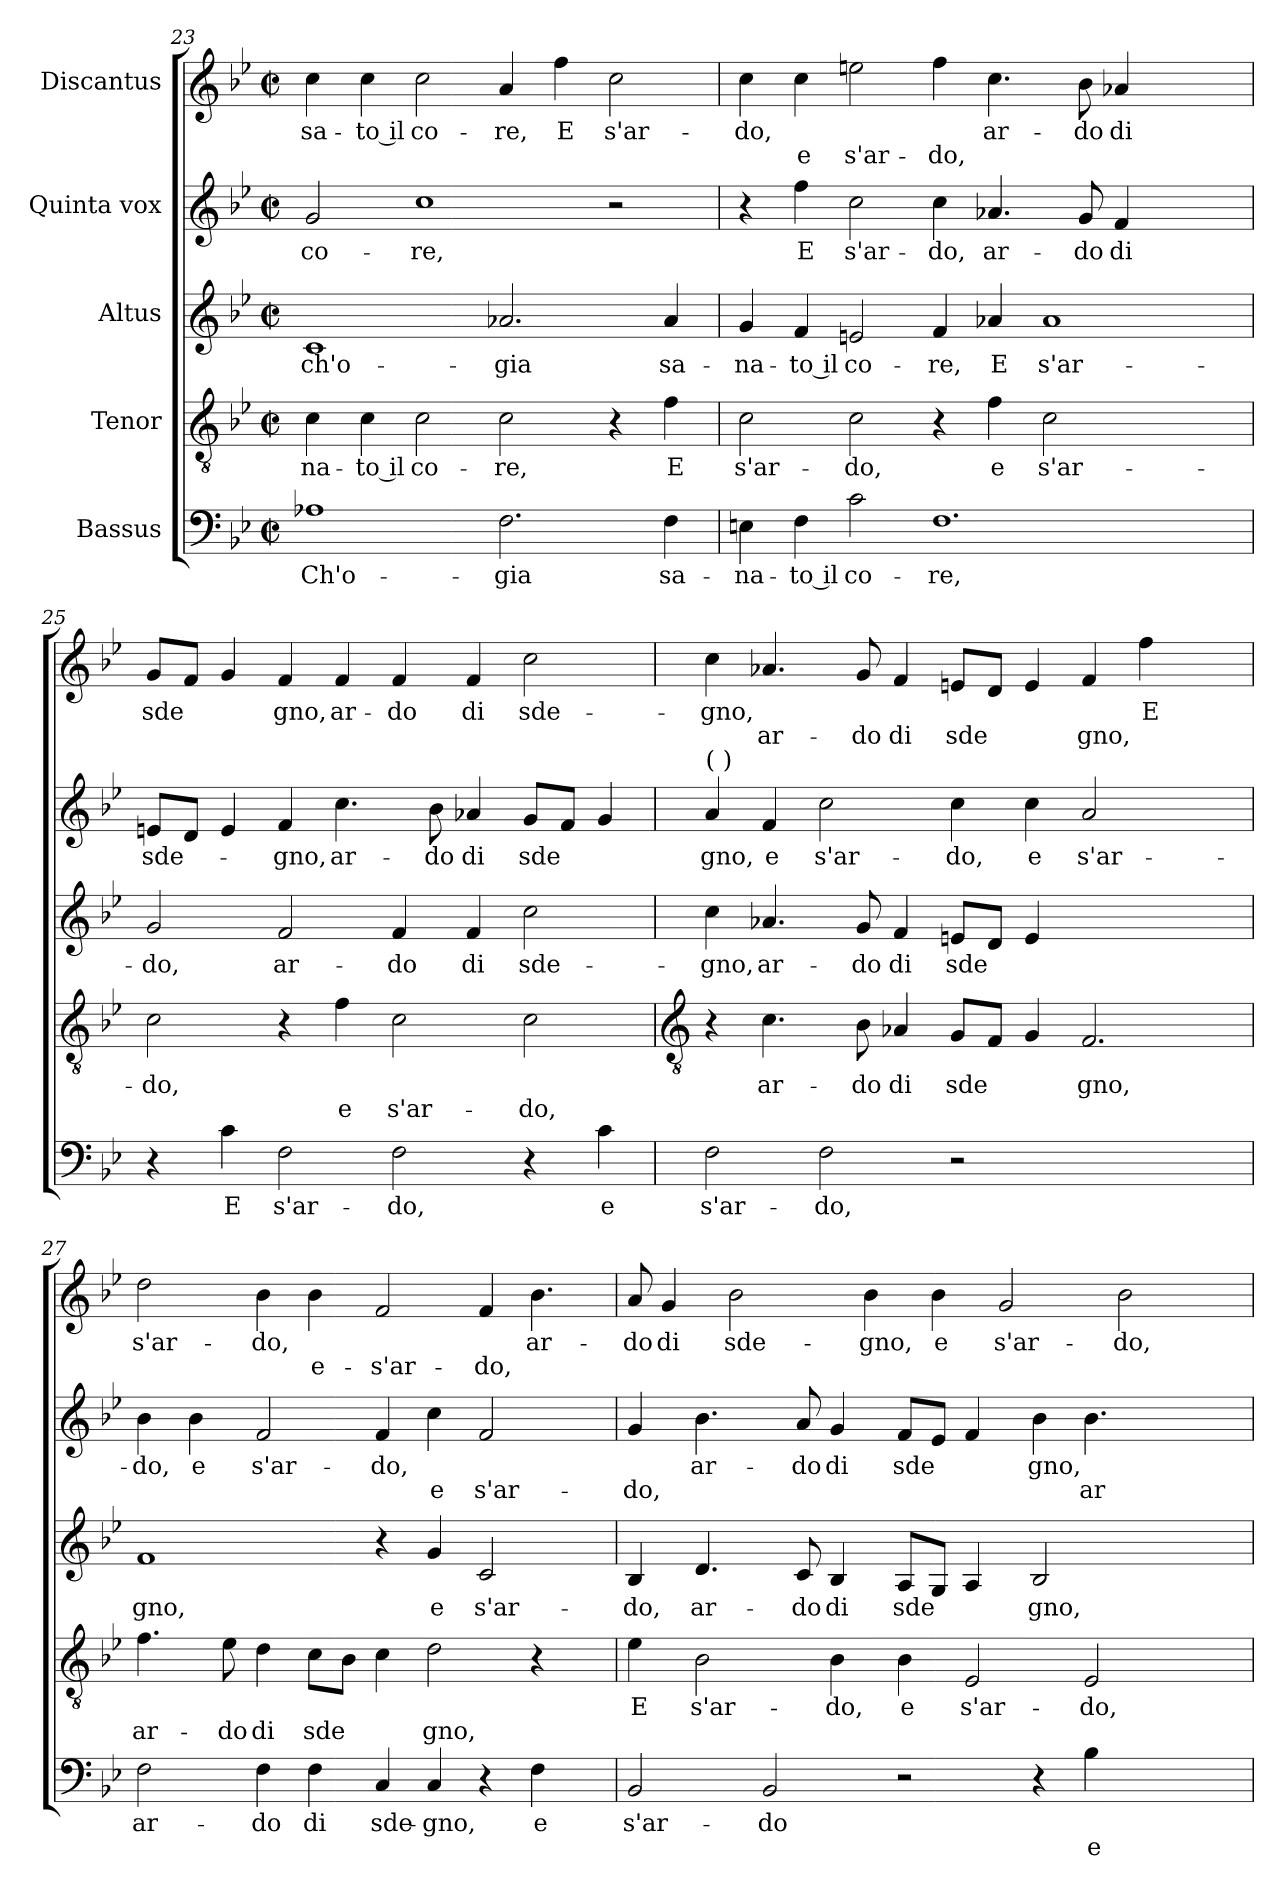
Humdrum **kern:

**kern	**text	**text	**kern	**text	**text	**kern	**text	**kern	**text	**text	**kern	**text	**text
*part5	*part5	*part5	*part4	*part4	*part4	*part3	*part3	*part2	*part2	*part2	*part1	*part1	*part1
*staff5	*staff5	*staff5	*staff4	*staff4	*staff4	*staff3	*staff3	*staff2	*staff2	*staff2	*staff1	*staff1	*staff1
*I"Bassus	*	*	*I"Tenor	*	*	*I"Altus	*	*I"Quinta vox	*	*	*I"Discantus	*	*
!!LO:LB:g=z
*clefF4	*	*	*clefGv2	*	*	*clefG2	*	*clefG2	*	*	*clefG2	*	*
*k[b-e-]	*	*	*k[b-e-]	*	*	*k[b-e-]	*	*k[b-e-]	*	*	*k[b-e-]	*	*
*B-:	*	*	*B-:	*	*	*B-:	*	*B-:	*	*	*B-:	*	*
*M4/2	*	*	*M4/2	*	*	*M4/2	*	*M4/2	*	*	*M4/2	*	*
*met(c|)	*	*	*met(c|)	*	*	*met(c|)	*	*met(c|)	*	*	*met(c|)	*	*
=23	=23	=23	=23	=23	=23	=23	=23	=23	=23	=23	=23	=23	=23
!	!LO:LY:b	!	!	!LO:LY:b	!	!	!LO:LY:b	!	!LO:LY:b	!	!	!LO:LY:b	!
1A-X	Ch'o-	.	4c	-na-	.	1c	ch'o-	2g	co-	.	4cc	-sa-	.
!	!	!	!	!LO:LY:b	!	!	!	!	!	!	!	!LO:LY:b	!
.	.	.	4c	-to il	.	.	.	.	.	.	4cc	-to il	.
!	!	!	!	!LO:LY:b	!	!	!	!	!LO:LY:b	!	!	!LO:LY:b	!
.	.	.	2c	co-	.	.	.	1cc	-re,	.	2cc	co-	.
!	!LO:LY:b	!	!	!LO:LY:b	!	!	!LO:LY:b	!	!	!	!	!LO:LY:b	!
2.F	-gia	.	2c	-re,	.	2.a-X	-gia	.	.	.	4a	-re,	.
!	!	!	!	!	!	!	!	!	!	!	!	!LO:LY:b	!
.	.	.	.	.	.	.	.	.	.	.	4ff	E	.
!	!	!	!	!	!	!	!	!	!	!	!	!LO:LY:b	!
.	.	.	4r	.	.	.	.	2r	.	.	2cc	s'ar-	.
!	!LO:LY:b	!	!	!LO:LY:b	!	!	!LO:LY:b	!	!	!	!	!	!
4F	sa-	.	4f	E	.	4a-	sa-	.	.	.	.	.	.
!!LO:LB:g=z
=24	=24	=24	=24	=24	=24	=24	=24	=24	=24	=24	=24	=24	=24
!	!LO:LY:b	!	!	!LO:LY:b	!	!	!LO:LY:b	!	!	!	!	!LO:LY:b	!
4En	-na-	.	2c	s'ar-	.	4g	-na-	4r	.	.	4cc	-do,	.
!	!LO:LY:b	!	!	!	!	!	!LO:LY:b	!	!LO:LY:b	!	!	!	!LO:LY:b
4F	-to il	.	.	.	.	4f	-to il	4ff	E	.	4cc	.	e
!	!LO:LY:b	!	!	!LO:LY:b	!	!	!LO:LY:b	!	!LO:LY:b	!	!	!	!LO:LY:b
2c	co-	.	2c	-do,	.	2en	co-	2cc	s'ar-	.	2een	.	s'ar-
!	!LO:LY:b	!	!	!	!	!	!LO:LY:b	!	!LO:LY:b	!	!	!	!LO:LY:b
1.F	-re,	.	4r	.	.	4f	-re,	4cc	-do,	.	4ff	.	-do,
!	!	!	!	!LO:LY:b	!	!	!LO:LY:b	!	!LO:LY:b	!	!	!LO:LY:b	!
.	.	.	4f	e	.	4a-X	E	4.a-X	ar-	.	4.cc	ar-	.
!	!	!	!	!LO:LY:b	!	!	!LO:LY:b	!	!	!	!	!	!
.	.	.	2c	s'ar-	.	1a-	s'ar-	.	.	.	.	.	.
!	!	!	!	!	!	!	!	!	!LO:LY:b	!	!	!LO:LY:b	!
.	.	.	.	.	.	.	.	8g	-do	.	8b-	-do	.
!	!	!	!	!	!	!	!	!	!LO:LY:b	!	!	!LO:LY:b	!
.	.	.	.	.	.	.	.	4f	di	.	4a-X	di	.
.	.	.	2ryy	.	.	.	.	2ryy	.	.	2ryy	.	.
=25	=25	=25	=25	=25	=25	=25	=25	=25	=25	=25	=25	=25	=25
4qqBB-yy	.	.	.	.	.	.	.	.	.	.	.	.	.
!	!	!	!	!LO:LY:b	!	!	!LO:LY:b	!	!LO:LY:b	!	!	!LO:LY:b	!
4r	.	.	2c	-do,	.	2g	-do,	8enL	sde-	.	8gL	sde	.
.	.	.	.	.	.	.	.	8dJ	.	.	8fJ	.	.
!	!LO:LY:b	!	!	!	!	!	!	!	!	!	!	!	!
4c	E	.	.	.	.	.	.	4e	.	.	4g	.	.
!	!LO:LY:b	!	!	!	!	!	!LO:LY:b	!	!LO:LY:b	!	!	!LO:LY:b	!
2F	s'ar-	.	4r	.	.	2f	ar-	4f	-gno,	.	4f	gno,	.
!	!	!	!	!	!LO:LY:b	!	!	!	!LO:LY:b	!	!	!LO:LY:b	!
.	.	.	4f	.	e	.	.	4.cc	ar-	.	4f	ar-	.
!	!LO:LY:b	!	!	!	!LO:LY:b	!	!LO:LY:b	!	!	!	!	!LO:LY:b	!
2F	-do,	.	2c	.	s'ar-	4f	-do	.	.	.	4f	-do	.
!	!	!	!	!	!	!	!	!	!LO:LY:b	!	!	!	!
.	.	.	.	.	.	.	.	8b-	-do	.	.	.	.
!	!	!	!	!	!	!	!LO:LY:b	!	!LO:LY:b	!	!	!LO:LY:b	!
.	.	.	.	.	.	4f	di	4a-X	di	.	4f	di	.
!	!	!	!	!	!LO:LY:b	!	!LO:LY:b	!	!LO:LY:b	!	!	!LO:LY:b	!
4r	.	.	2c	.	-do,	2cc	sde-	8gL	sde	.	2cc	sde-	.
.	.	.	.	.	.	.	.	8fJ	.	.	.	.	.
!	!LO:LY:b	!	!	!	!	!	!	!	!	!	!	!	!
4c	e	.	.	.	.	.	.	4g	.	.	.	.	.
!!LO:LB:g=z
=26	=26	=26	=26	=26	=26	=26	=26	=26	=26	=26	=26	=26	=26
*	*	*	*clefGv2	*	*	*	*	*	*	*	*	*	*
!	!	!	!	!	!	!	!	!LO:TX:a:t=(  )	!	!	!	!	!
!	!LO:LY:b	!	!	!	!	!	!LO:LY:b	!	!LO:LY:b	!	!	!LO:LY:b	!
2F	s'ar-	.	4r	.	.	4cc	-gno,	4a	gno,	.	4cc	-gno,	.
!	!	!	!	!LO:LY:b	!	!	!LO:LY:b	!	!LO:LY:b	!	!	!	!LO:LY:b
.	.	.	4.c	ar-	.	4.a-X	ar-	4f	e	.	4.a-X	.	ar-
!	!LO:LY:b	!	!	!	!	!	!	!	!LO:LY:b	!	!	!	!
2F	-do,	.	.	.	.	.	.	2cc	s'ar-	.	.	.	.
!	!	!	!	!LO:LY:b	!	!	!LO:LY:b	!	!	!	!	!	!LO:LY:b
.	.	.	8B-	-do	.	8g	-do	.	.	.	8g	.	-do
!	!	!	!	!LO:LY:b	!	!	!LO:LY:b	!	!	!	!	!	!LO:LY:b
.	.	.	4A-X	di	.	4f	di	.	.	.	4f	.	di
!	!	!	!	!LO:LY:b	!	!	!LO:LY:b	!	!LO:LY:b	!	!	!	!LO:LY:b
2r	.	.	8GL	sde	.	8enL	sde	4cc	-do,	.	8enL	.	sde
.	.	.	8FJ	.	.	8dJ	.	.	.	.	8dJ	.	.
!	!	!	!	!	!	!	!	!	!LO:LY:b	!	!	!	!
.	.	.	4G	.	.	4e	.	4cc	e	.	4e	.	.
!	!	!	!	!LO:LY:b	!	!	!	!	!LO:LY:b	!	!	!	!LO:LY:b
2.ryy	.	.	2.F	gno,	.	2.ryy	.	2a	s'ar-	.	4f	.	gno,
!	!	!	!	!	!	!	!	!	!	!	!	!LO:LY:b	!
.	.	.	.	.	.	.	.	.	.	.	4ff	E	.
.	.	.	.	.	.	.	.	4ryy	.	.	4ryy	.	.
!!LO:LB:g=z
=27	=27	=27	=27	=27	=27	=27	=27	=27	=27	=27	=27	=27	=27
!	!LO:LY:b	!	!	!	!LO:LY:b	!	!LO:LY:b	!	!LO:LY:b	!	!	!LO:LY:b	!
2F	ar-	.	4.f	.	ar-	1f	gno,	4b-	-do,	.	2dd	s'ar-	.
!	!	!	!	!	!	!	!	!	!LO:LY:b	!	!	!	!
.	.	.	.	.	.	.	.	4b-	e	.	.	.	.
!	!	!	!	!	!LO:LY:b	!	!	!	!	!	!	!	!
.	.	.	8e-	.	-do	.	.	.	.	.	.	.	.
!	!LO:LY:b	!	!	!	!LO:LY:b	!	!	!	!LO:LY:b	!	!	!LO:LY:b	!
4F	-do	.	4d	.	di	.	.	2f	s'ar-	.	4b-	-do,	.
!	!LO:LY:b	!	!	!	!LO:LY:b	!	!	!	!	!	!	!	!LO:LY:b
4F	di	.	8cL	.	sde	.	.	.	.	.	4b-	.	e-
.	.	.	8B-J	.	.	.	.	.	.	.	.	.	.
!	!LO:LY:b	!	!	!	!	!	!	!	!LO:LY:b	!	!	!	!LO:LY:b
4C	sde-	.	4c	.	.	4r	.	4f	-do,	.	2f	.	-s'ar-
!	!LO:LY:b	!	!	!	!LO:LY:b	!	!LO:LY:b	!	!	!LO:LY:b	!	!	!
4C	-gno,	.	2d	.	gno,	4g	e	4cc	.	e	.	.	.
!	!	!	!	!	!	!	!LO:LY:b	!	!	!LO:LY:b	!	!	!LO:LY:b
4r	.	.	.	.	.	2c	s'ar-	2f	.	s'ar-	4f	.	-do,
!	!LO:LY:b	!	!	!	!	!	!	!	!	!	!	!LO:LY:b	!
4F	e	.	4r	.	.	.	.	.	.	.	4.b-	ar-	.
8ryy	.	.	8ryy	.	.	8ryy	.	8ryy	.	.	.	.	.
=28	=28	=28	=28	=28	=28	=28	=28	=28	=28	=28	=28	=28	=28
!	!LO:LY:b	!	!	!LO:LY:b	!	!	!LO:LY:b	!	!	!LO:LY:b	!	!LO:LY:b	!
2BB-	s'ar-	.	4e-	E	.	4B-	-do,	4g	.	-do,	8a	-do	.
!	!	!	!	!	!	!	!	!	!	!	!	!LO:LY:b	!
.	.	.	.	.	.	.	.	.	.	.	4g	di	.
!	!	!	!	!LO:LY:b	!	!	!LO:LY:b	!	!LO:LY:b	!	!	!	!
.	.	.	2B-	s'ar-	.	4.d	ar-	4.b-	ar-	.	.	.	.
!	!	!	!	!	!	!	!	!	!	!	!	!LO:LY:b	!
.	.	.	.	.	.	.	.	.	.	.	2b-	sde-	.
!	!LO:LY:b	!	!	!	!	!	!	!	!	!	!	!	!
2BB-	-do	.	.	.	.	.	.	.	.	.	.	.	.
!	!	!	!	!	!	!	!LO:LY:b	!	!LO:LY:b	!	!	!	!
.	.	.	.	.	.	8c	-do	8a	-do	.	.	.	.
!	!	!	!	!LO:LY:b	!	!	!LO:LY:b	!	!LO:LY:b	!	!	!	!
.	.	.	4B-	-do,	.	4B-	di	4g	di	.	.	.	.
!	!	!	!	!	!	!	!	!	!	!	!	!LO:LY:b	!
.	.	.	.	.	.	.	.	.	.	.	4b-	-gno,	.
!	!	!	!	!LO:LY:b	!	!	!LO:LY:b	!	!LO:LY:b	!	!	!	!
2r	.	.	4B-	e	.	8AL	sde	8fL	sde	.	.	.	.
!	!	!	!	!	!	!	!	!	!	!	!	!LO:LY:b	!
.	.	.	.	.	.	8GJ	.	8e-J	.	.	4b-	e	.
!	!	!	!	!LO:LY:b	!	!	!	!	!	!	!	!	!
.	.	.	2E-	s'ar-	.	4A	.	4f	.	.	.	.	.
!	!	!	!	!	!	!	!	!	!	!	!	!LO:LY:b	!
.	.	.	.	.	.	.	.	.	.	.	2g	s'ar-	.
!	!	!	!	!	!	!	!LO:LY:b	!	!LO:LY:b	!	!	!	!
4r	.	.	.	.	.	2B-	gno,	4b-	gno,	.	.	.	.
!	!	!LO:LY:b	!	!LO:LY:b	!	!	!	!	!	!LO:LY:b	!	!	!
4B-	.	e	2E-	-do,	.	.	.	4.b-	.	ar-	.	.	.
!	!	!	!	!	!	!	!	!	!	!	!	!LO:LY:b	!
.	.	.	.	.	.	.	.	.	.	.	2b-	-do,	.
4.ryy	.	.	.	.	.	4.ryy	.	.	.	.	.	.	.
.	.	.	.	.	.	.	.	4ryy	.	.	.	.	.
.	.	.	8ryy	.	.	.	.	.	.	.	.	.	.
=	=	=	=	=	=	=	=	=	=	=	=	=	=
*-	*-	*-	*-	*-	*-	*-	*-	*-	*-	*-	*-	*-	*-
